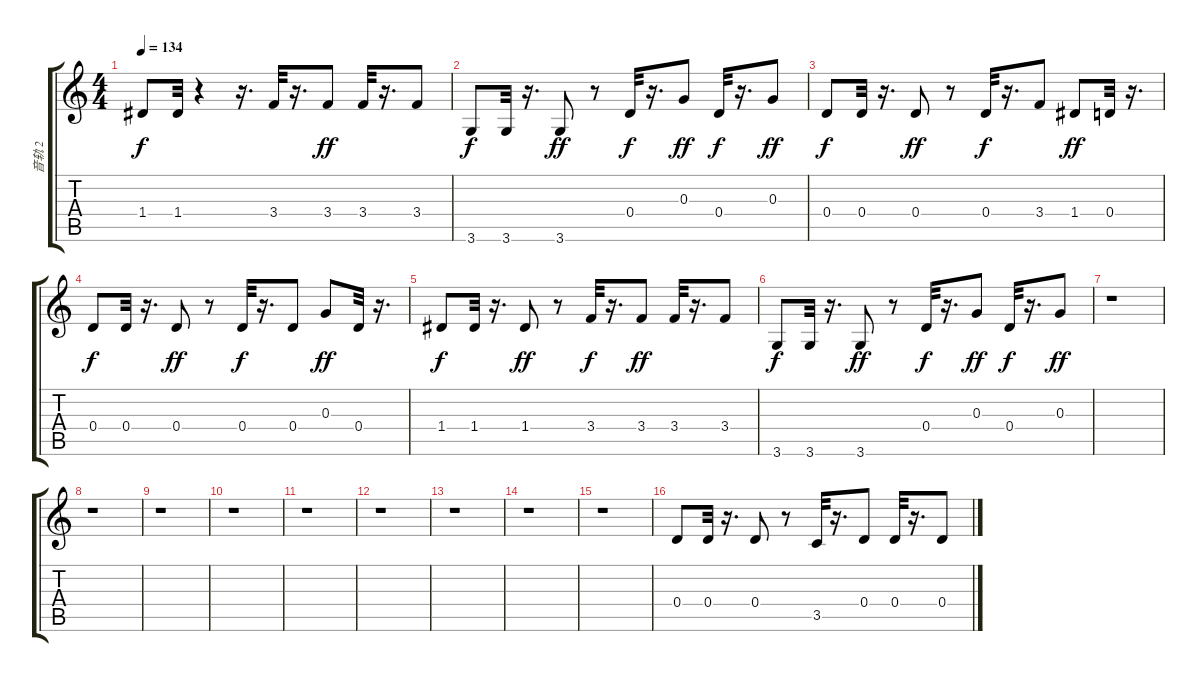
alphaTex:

\track ("音轨 2" "音轨 2") {instrument distortionguitar}
\staff {score tabs}
\tuning (E4 B3 G3 D3 A2 E2) {hide}
\ts (4 4)
\tempo 134
\clef g2
\ks c
1.4.8{dy f} 1.4.32 r.4 r.16{d} 3.4.32 r.16{d} 3.4.8{dy ff} 3.4.32 r.16{d} 3.4.8 |
3.6.8{dy f} 3.6.32 r.16{d} 3.6.8{dy ff} r.8 0.4.32{dy f} r.16{d} 0.3.8{dy ff} 0.4.32{dy f} r.16{d} 0.3.8{dy ff} |
0.4.8{dy f} 0.4.32 r.16{d} 0.4.8{dy ff} r.8 0.4.32{dy f} r.16{d} 3.4.8 1.4.8{dy ff} 0.4.32 r.16{d} |
0.4.8{dy f} 0.4.32 r.16{d} 0.4.8{dy ff} r.8 0.4.32{dy f} r.16{d} 0.4.8 0.3.8{dy ff} 0.4.32 r.16{d} |
1.4.8{dy f} 1.4.32 r.16{d} 1.4.8{dy ff} r.8 3.4.32{dy f} r.16{d} 3.4.8{dy ff} 3.4.32 r.16{d} 3.4.8 |
3.6.8{dy f} 3.6.32 r.16{d} 3.6.8{dy ff} r.8 0.4.32{dy f} r.16{d} 0.3.8{dy ff} 0.4.32{dy f} r.16{d} 0.3.8{dy ff} |
r.1 |
r.1 |
r.1 |
r.1 |
r.1 |
r.1 |
r.1 |
r.1 |
r.1 |
0.4.8{volume 8} 0.4.32 r.16{d} 0.4.8 r.8 3.5.32 r.16{d} 0.4.8 0.4.32 r.16{d} 0.4.8
